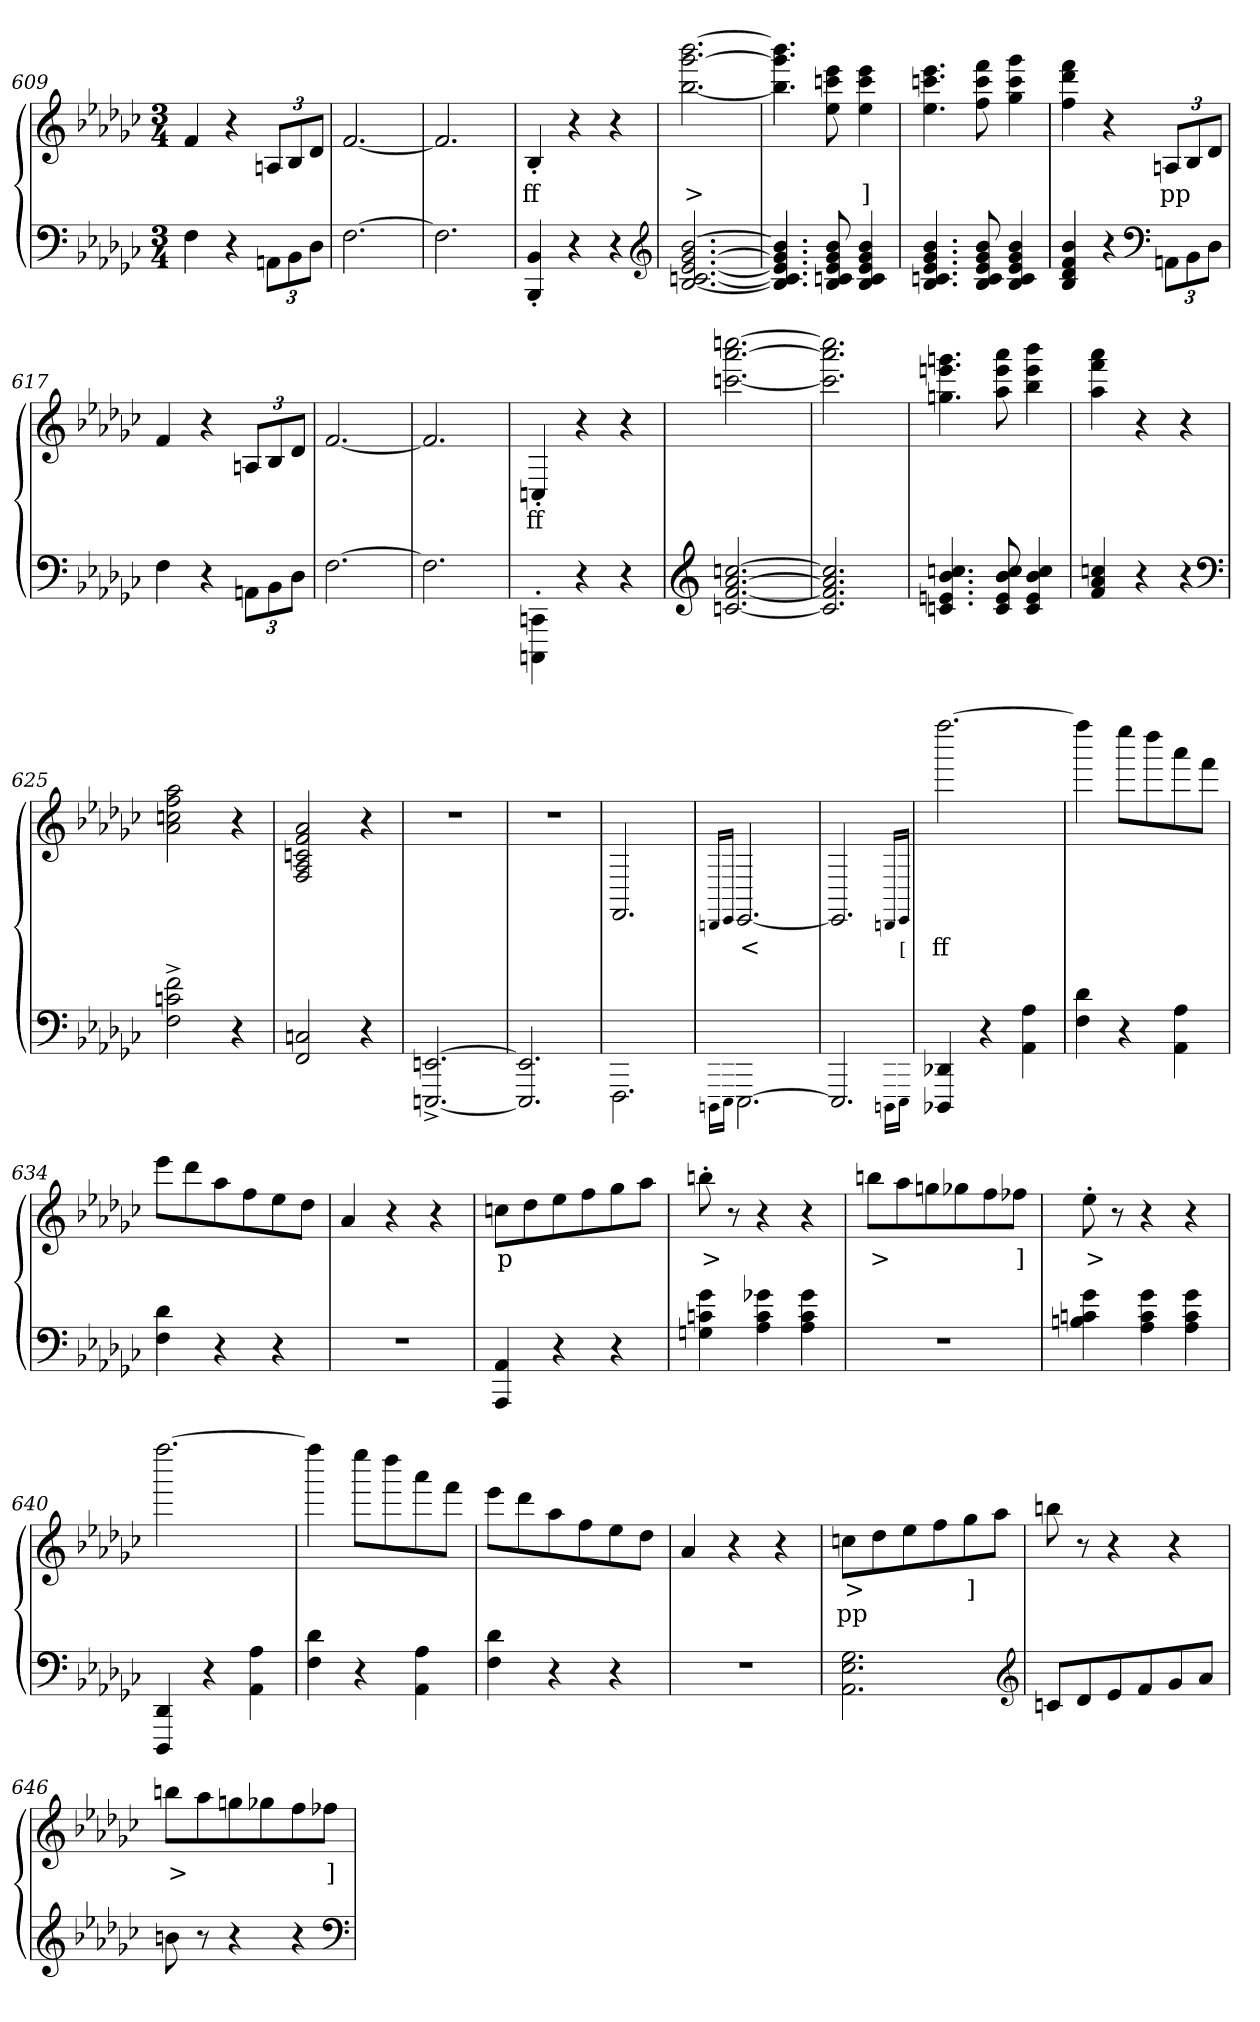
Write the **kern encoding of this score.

**kern	**kern	**text	**text
*part2	*part1	*part1	*part1
*staff2	*staff1	*staff1	*staff1
*clefF4	*clefG2	*	*
*k[b-e-a-d-g-c-]	*k[b-e-a-d-g-c-]	*	*
*M3/4	*M3/4	*	*
=609	=609	=609	=609
4F	4f	.	.
4r	4r	.	.
12AAn\L	12An/L	.	.
12BB-	12B-/	.	.
12D-J	12d-\J	.	.
=610	=610	=610	=610
[2.F	[2.f	.	.
=611	=611	=611	=611
2.F]	2.f]	.	.
=612	=612	=612	=612
4BB-'> 4BBB-'>	4B-'>	ff	.
4r	4r	.	.
4r	4r	.	.
*clefG2	*	*	*
=613	=613	=613	=613
[2.b- [2.g- [2.e- [2.cn [2.B-	[2.bbb- [2.ggg- [2.bb-	>	.
=614	=614	=614	=614
4.b-] 4.g-] 4.e-] 4.cn] 4.B-]	4.bbb-] 4.ggg-] 4.bb-]	.	.
8b- 8g- 8e- 8c 8B-	8eee- 8cccn 8ee-\	.	.
4b- 4g- 4e- 4c 4B-	4eee- 4ccc 4ee-\	]	.
=615	=615	=615	=615
4.b- 4.g- 4.e- 4.cn 4.B-	4.eee- 4.cccn 4.ee-\	.	.
8b- 8g- 8e- 8c 8B-	8fff 8ccc 8ff	.	.
4b- 4g- 4e- 4c 4B-	4ggg- 4ccc 4gg-	.	.
=616	=616	=616	=616
4b- 4f 4d- 4B-	4fff 4ddd- 4ff	.	.
4r	4r	.	.
*clefF4	*	*	*
12AAn\L	12An/L	pp	.
12BB-	12B-/	.	.
12D-J	12d-\J	.	.
=617	=617	=617	=617
4F	4f	.	.
4r	4r	.	.
12AAn\L	12An/L	.	.
12BB-	12B-/	.	.
12D-J	12d-\J	.	.
=618	=618	=618	=618
[2.F	[2.f	.	.
=619	=619	=619	=619
2.F]	2.f]	.	.
=620	=620	=620	=620
4CCn'> 4CCCn\'>	4Cn'>	ff	.
4r	4r	.	.
4r	4r	.	.
=621	=621	=621	=621
*clefG2	*	*	*
[2.ccn [2.a- [2.f [2.cn	[2.ccccn [2.aaa- [2.cccn	.	.
=622	=622	=622	=622
2.ccn] 2.a-] 2.f] 2.cn]	2.ccccn] 2.aaa-] 2.cccn]	.	.
=623	=623	=623	=623
4.ccn 4.b- 4.en 4.cn	4.gggn 4.eeen 4.ggn	.	.
8cc 8b- 8e 8c	8aaa- 8eee 8aa-	.	.
4cc 4b- 4e 4c	4bbb- 4eee 4bb-	.	.
=624	=624	=624	=624
4ccn 4a- 4f	4aaa- 4fff 4aa-	.	.
4r	4r	.	.
4r	4r	.	.
*clefF4	*	*	*
=625	=625	=625	=625
2f^> 2cn^> 2F^>	2aa- 2ff 2ccn 2a-	.	.
4r	4r	.	.
=626	=626	=626	=626
2Cn 2FF	2a- 2f 2cn 2A- 2F	.	.
4r	4r	.	.
=627	=627	=627	=627
[2.EEn^> [2.EEEn^>	2.r	.	.
=628	=628	=628	=628
2.EEn] 2.EEEn]	2.r	.	.
=629	=629	=629	=629
2.FFF\	2.FF	.	.
=630	=630	=630	=630
16qqDDDn\LL	16qqDDn/LL	.	.
16qqEEE-\JJ	16qqEE-/JJ	.	.
[2.EEE-\	[2.EE-	<	.
=631	=631	=631	=631
2.EEE-]	2.EE-]	.	.
16qqDDDn\LL	16qqDDn/LL	.	.
16qqEEE-\JJ	16qqEE-JJ	[	.
=632	=632	=632	=632
4DD-X 4DDD-X	[2.ffff	ff	.
4r	.	.	.
4A- 4AA-	.	.	.
=633	=633	=633	=633
4d- 4F	4ffff]	.	.
4r	8eeee-L	.	.
.	8dddd-	.	.
4A- 4AA-	8aaa-	.	.
.	8fffJ	.	.
=634	=634	=634	=634
4d- 4F	8eee-L	.	.
.	8ddd-	.	.
4r	8aa-	.	.
.	8ff	.	.
4r	8ee-	.	.
.	8dd-J	.	.
=635	=635	=635	=635
2.r	4a-	.	.
.	4r	.	.
.	4r	.	.
=636	=636	=636	=636
4AA- 4AAA-	8ccnL	p	.
.	8dd-	.	.
4r	8ee-	.	.
.	8ff	.	.
4r	8gg-	.	.
.	8aa-J	.	.
=637	=637	=637	=637
4g- 4cn 4Gn	8bbn'>	>	.
.	8r	.	.
4g-X 4c 4A-	4r	.	.
4g- 4c 4A-	4r	]	.
=638	=638	=638	=638
2.r	8bbnL	>	.
.	8aa-	.	.
.	8ggn	.	.
.	8gg-X	.	.
.	8ff	.	.
.	8ff-XJ	]	.
=639	=639	=639	=639
4g- 4cn 4Bn	8ee-'>	>	.
.	8r	.	.
4g- 4c 4A-	4r	.	.
4g- 4c 4A-	4r	]	.
=640	=640	=640	=640
4DD- 4DDD-	[2.ffff	.	.
4r	.	.	.
4A- 4AA-	.	.	.
=641	=641	=641	=641
4d- 4F	4ffff]	.	.
4r	8eeee-L	.	.
.	8dddd-	.	.
4A- 4AA-	8aaa-	.	.
.	8fffJ	.	.
=642	=642	=642	=642
4d- 4F	8eee-L	.	.
.	8ddd-	.	.
4r	8aa-	.	.
.	8ff	.	.
4r	8ee-	.	.
.	8dd-J	.	.
=643	=643	=643	=643
2.r	4a-	.	.
.	4r	.	.
.	4r	.	.
=644	=644	=644	=644
2.G- 2.E- 2.AA-	8ccnL	>	pp
.	8dd-	.	.
.	8ee-	.	.
.	8ff	.	.
.	8gg-	]	.
.	8aa-J	.	.
*clefG2	*	*	*
=645	=645	=645	=645
8cnL	8bbn	.	.
8d-	8r	.	.
8e-	4r	.	.
8f	.	.	.
8g-	4r	.	.
8a-J	.	.	.
=646	=646	=646	=646
8bn	8bbnL	>	.
8r	8aa-	.	.
4r	8ggn	.	.
.	8gg-X	.	.
4r	8ff	.	.
.	8ff-XJ	]	.
*clefF4	*	*	*
=	=	=	=
*-	*-	*-	*-
